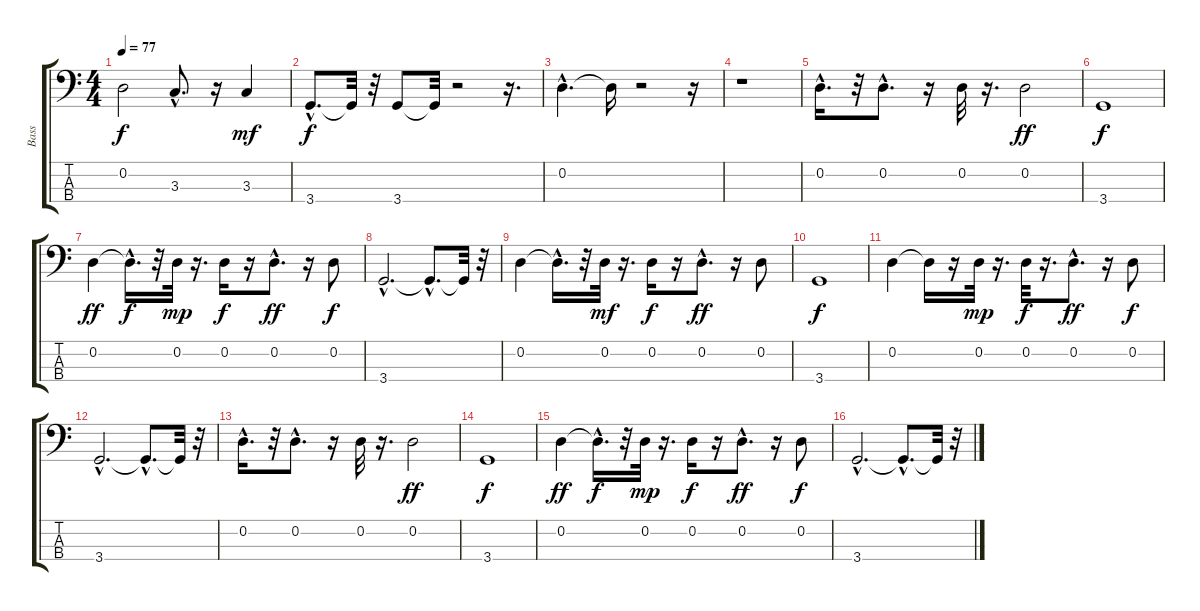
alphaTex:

\track ("Bass " "Bass ") {instrument electricbassfinger}
\staff {score tabs}
\tuning (G2 D2 A1 E1) {hide}
\ts (4 4)
\tempo 77
\clef f4
\ks c
0.2.2{dy f} 3.3{hac}.8{d} r.16 3.3.4{dy mf} |
3.4{hac}.8{d dy f} 3.4{t}.32 r.32 3.4.8 3.4{t}.32 r.2 r.16{d} |
0.2{hac}.4{d} 0.2{t}.16 r.2 r.16 |
r.1 |
0.2{hac}.16{d} r.32 0.2{hac}.8{d} r.16 0.2.32 r.16{d} 0.2.2{dy ff} |
3.4.1{dy f} |
0.2.4{dy ff} 0.2{hac t}.16{d dy f} r.32 0.2.32{dy mp} r.16{d} 0.2.16{dy f} r.16 0.2{hac}.8{d dy ff} r.16 0.2.8{dy f} |
3.4{hac}.2{d} 3.4{hac t}.8{d} 3.4{t}.32 r.32 |
0.2.4 0.2{hac t}.16{d} r.32 0.2.32{dy mf} r.16{d} 0.2.16{dy f} r.16 0.2{hac}.8{d dy ff} r.16 0.2.8 |
3.4.1{dy f} |
0.2.4 0.2{t}.16 r.16 0.2.32{dy mp} r.16{d} 0.2.32{dy f} r.16{d} 0.2{hac}.8{d dy ff} r.16 0.2.8{dy f} |
3.4{hac}.2{d} 3.4{hac t}.8{d} 3.4{t}.32 r.32 |
0.2{hac}.16{d} r.32 0.2{hac}.8{d} r.16 0.2.32 r.16{d} 0.2.2{dy ff} |
3.4.1{dy f} |
0.2.4{dy ff} 0.2{hac t}.16{d dy f} r.32 0.2.32{dy mp} r.16{d} 0.2.16{dy f} r.16 0.2{hac}.8{d dy ff} r.16 0.2.8{dy f} |
3.4{hac}.2{d} 3.4{hac t}.8{d} 3.4{t}.32 r.32
